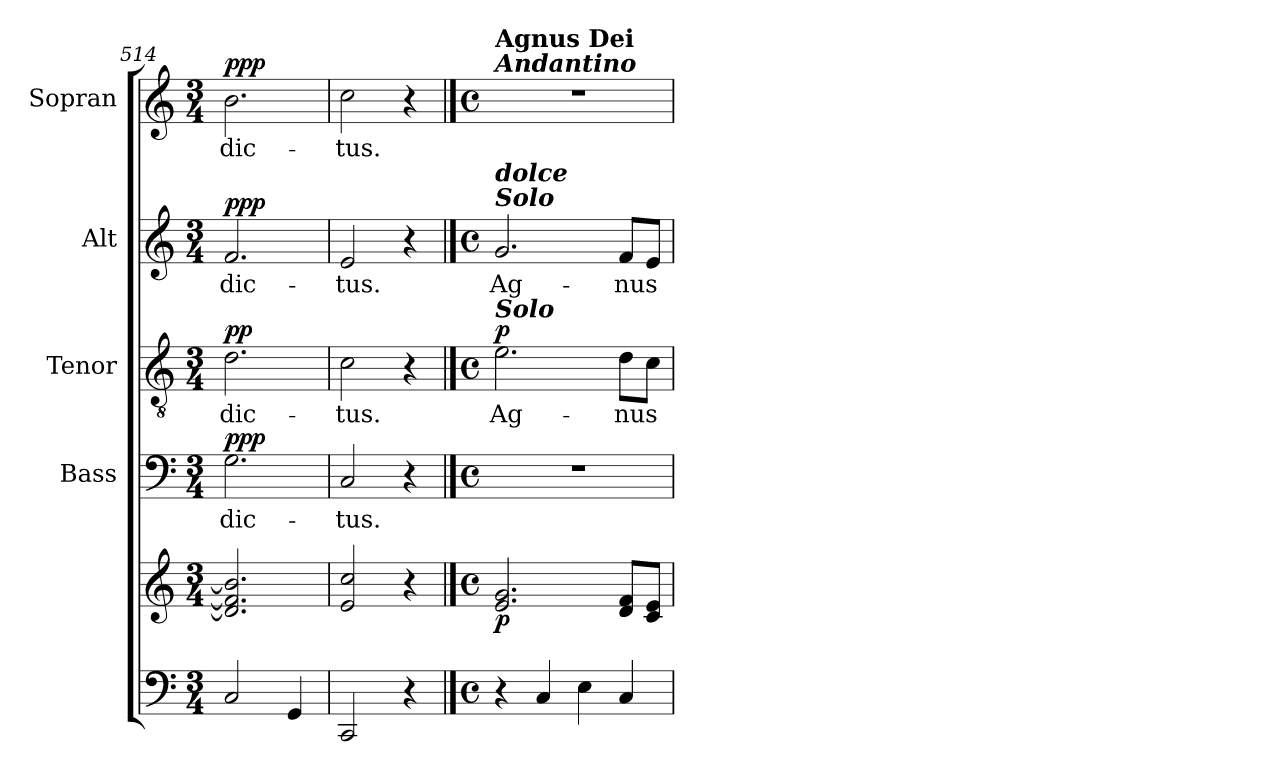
**kern	**kern	**dynam	**kern	**text	**dynam	**kern	**text	**dynam	**kern	**text	**dynam	**kern	**text	**dynam
*part5	*part5	*part5	*part4	*part4	*part4	*part3	*part3	*part3	*part2	*part2	*part2	*part1	*part1	*part1
*staff6	*staff5	*staff5/6	*staff4	*staff4	*staff4	*staff3	*staff3	*staff3	*staff2	*staff2	*staff2	*staff1	*staff1	*staff1
*	*	*	*I"Bass	*	*	*I"Tenor	*	*	*I"Alt	*	*	*I"Sopran	*	*
*	*	*	*I'B.	*	*	*I'T.	*	*	*I'A.	*	*	*I'S.	*	*
*clefF4	*clefG2	*	*clefF4	*	*	*clefGv2	*	*	*clefG2	*	*	*clefG2	*	*
*k[]	*k[]	*	*k[]	*	*	*k[]	*	*	*k[]	*	*	*k[]	*	*
*C:	*C:	*	*C:	*	*	*C:	*	*	*C:	*	*	*C:	*	*
*M3/4	*M3/4	*	*M3/4	*	*	*M3/4	*	*	*M3/4	*	*	*M3/4	*	*
=514	=514	=514	=514	=514	=514	=514	=514	=514	=514	=514	=514	=514	=514	=514
!	!	!	!	!LO:LY:b	!LO:DY:a	!	!LO:LY:b	!LO:DY:a	!	!LO:LY:b	!LO:DY:a	!	!LO:LY:b	!LO:DY:a
2C/	2.d/] 2.f/] 2.b/]	.	2.G\	-dic-	ppp	2.d\	-dic-	pp	2.f/	-dic-	ppp	2.b\	-dic-	ppp
4GG/	.	.	.	.	.	.	.	.	.	.	.	.	.	.
=515	=515	=515	=515	=515	=515	=515	=515	=515	=515	=515	=515	=515	=515	=515
!	!	!	!	!LO:LY:b	!	!	!LO:LY:b	!	!	!LO:LY:b	!	!	!LO:LY:b	!
2CC/	2e/ 2cc/	.	2C/	-tus.	.	2c\	-tus.	.	2e/	-tus.	.	2cc\	-tus.	.
4r	4r	.	4r	.	.	4r	.	.	4r	.	.	4r	.	.
!!LO:LB:g=z
==516	==516	==516	==516	==516	==516	==516	==516	==516	==516	==516	==516	==516	==516	==516
*M4/4	*M4/4	*	*M4/4	*	*	*M4/4	*	*	*M4/4	*	*	*M4/4	*	*
*met(c)	*met(c)	*	*met(c)	*	*	*met(c)	*	*	*met(c)	*	*	*met(c)	*	*
!	!	!	!	!	!	!	!	!	!	!	!	!LO:TX:a:Bi:t=Andantino	!	!
!	!	!	!	!	!	!	!	!	!	!	!	!LO:TX:a:B:t=Agnus Dei	!	!
!	!	!	!	!	!	!	!	!	!LO:TX:a:Bi:t=Solo	!	!	!	!	!
!	!	!	!	!	!	!	!	!	!LO:TX:a:Bi:t=dolce	!	!	!	!	!
!	!	!	!	!	!	!LO:TX:a:Bi:t=Solo	!	!	!	!	!	!	!	!
!	!	!LO:DY:b	!	!	!	!	!LO:LY:b	!LO:DY:a	!	!LO:LY:b	!	!	!	!
4r	2.e/ 2.g/	p	1r	.	.	2.e\	Ag-	p	2.g/	Ag-	.	1r	.	.
4C/	.	.	.	.	.	.	.	.	.	.	.	.	.	.
4E\	.	.	.	.	.	.	.	.	.	.	.	.	.	.
!	!	!	!	!	!	!	!LO:LY:b	!	!	!LO:LY:b	!	!	!	!
4C/	8d/ 8f/L	.	.	.	.	8d\L	-nus	.	8f/L	-nus	.	.	.	.
.	8c/ 8e/J	.	.	.	.	8c\J	.	.	8e/J	.	.	.	.	.
=	=	=	=	=	=	=	=	=	=	=	=	=	=	=
*-	*-	*-	*-	*-	*-	*-	*-	*-	*-	*-	*-	*-	*-	*-
